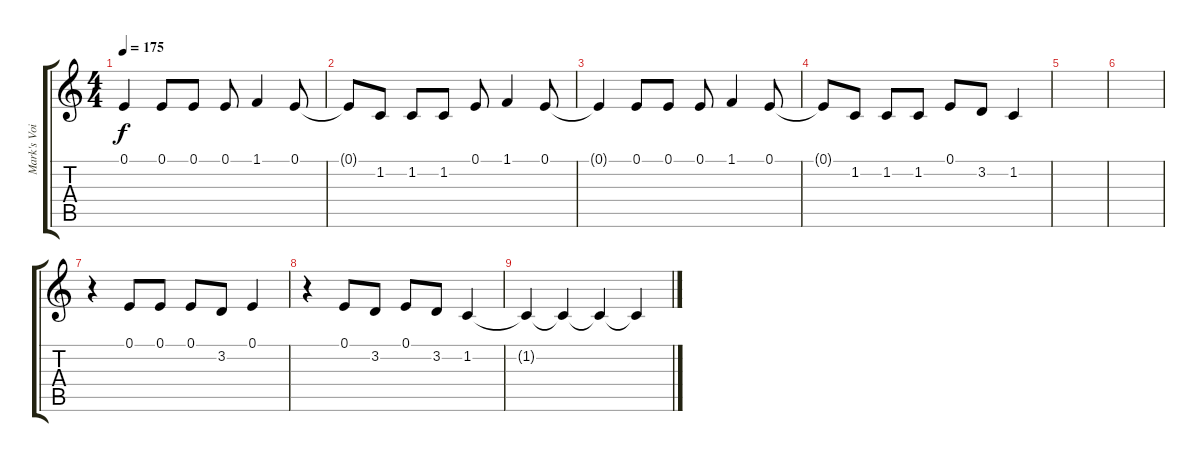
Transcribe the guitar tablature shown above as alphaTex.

\track ("Mark's Voice" "Mark's Voi") {instrument sopranosax}
\staff {score tabs}
\tuning (E4 B3 G3 D3 A2 E2) {hide}
\ts (4 4)
\tempo 175
\clef g2
\ks c
0.1{t}.4{dy f} 0.1.8 0.1.8 0.1.8 1.1.4 0.1.8 |
0.1{t}.8 1.2.8 1.2.8 1.2.8 0.1.8 1.1.4 0.1.8 |
0.1{t}.4 0.1.8 0.1.8 0.1.8 1.1.4 0.1.8 |
0.1{t}.8 1.2.8 1.2.8 1.2.8 0.1.8 3.2.8 1.2.4 |
|
|
r.4 0.1.8 0.1.8 0.1.8 3.2.8 0.1.4 |
r.4 0.1.8 3.2.8 0.1.8 3.2.8 1.2.4 |
1.2{t}.4{volume 0} 1.2{t}.4 1.2{t}.4 1.2{t}.4
